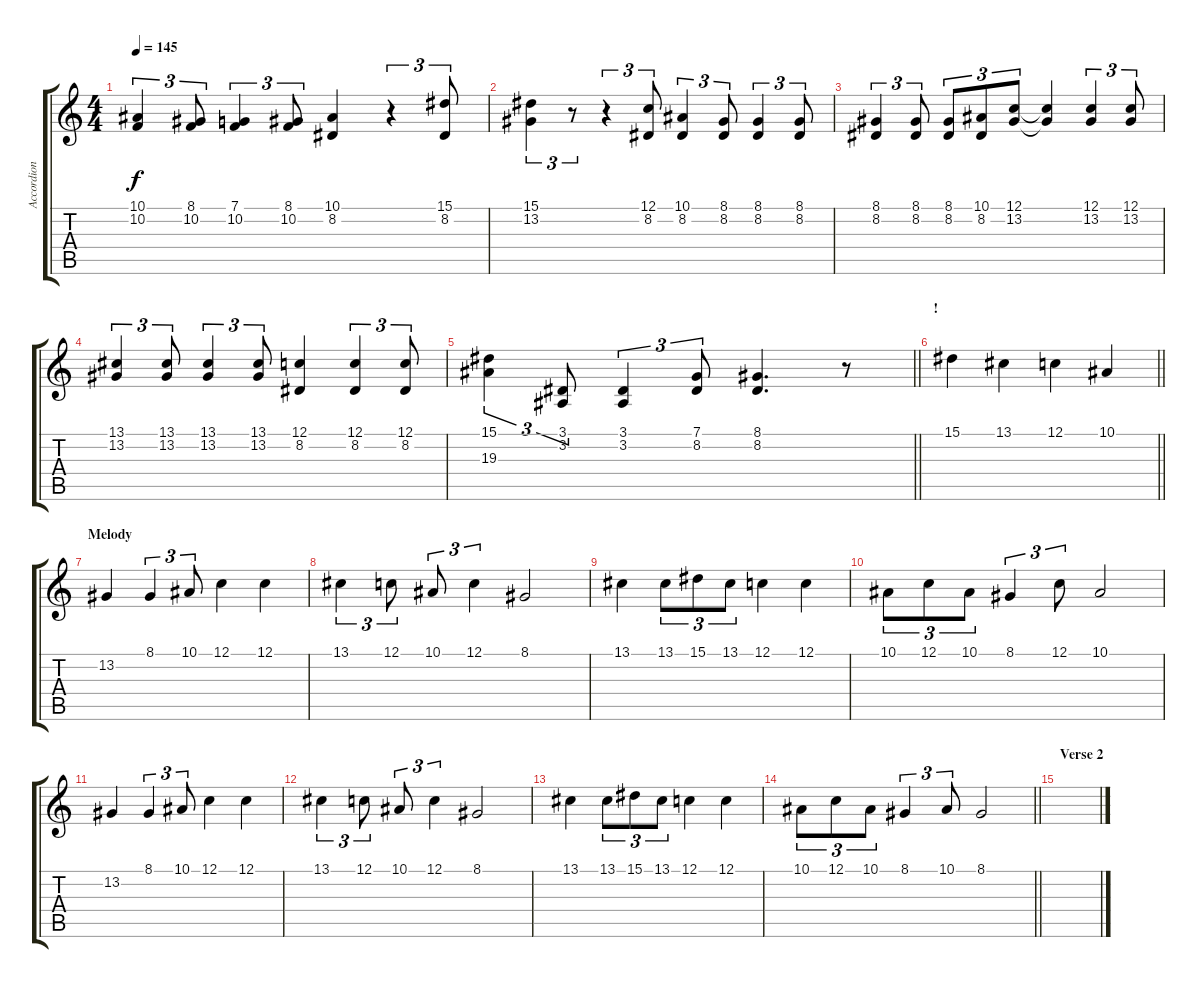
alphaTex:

\track ("Accordion" "Accordion") {instrument accordion}
\staff {score tabs}
\tuning (C4 G3 Eb3 Bb2 F2 C2) {hide}
\ts (4 4)
\tempo 145
\clef g2
\ks c
(10.1 10.2).4{tu (3 2) dy f} (8.1 10.2).8{tu (3 2)} (7.1 10.2).4{tu (3 2)} (8.1 10.2).8{tu (3 2)} (10.1 8.2).4 r.4{tu (3 2)} (15.1 8.2).8{tu (3 2)} |
(15.1 13.2).4{tu (3 2)} r.8{tu (3 2)} r.4{tu (3 2)} (12.1 8.2).8{tu (3 2)} (10.1 8.2).4{tu (3 2)} (8.1 8.2).8{tu (3 2)} (8.1 8.2).4{tu (3 2)} (8.1 8.2).8{tu (3 2)} |
(8.1 8.2).4{tu (3 2)} (8.1 8.2).8{tu (3 2)} (8.1 8.2).8{tu (3 2)} (10.1 8.2).8{tu (3 2)} (12.1 13.2).8{tu (3 2)} (12.1{t} 13.2{t}).4 (12.1 13.2).4{tu (3 2)} (12.1 13.2).8{tu (3 2)} |
(13.1 13.2).4{tu (3 2)} (13.1 13.2).8{tu (3 2)} (13.1 13.2).4{tu (3 2)} (13.1 13.2).8{tu (3 2)} (12.1 8.2).4 (12.1 8.2).4{tu (3 2)} (12.1 8.2).8{tu (3 2)} |
\barLineRight lightlight
(15.1 19.3).4{tu (3 2)} (3.1 3.2).8{tu (3 2)} (3.1 3.2).4{tu (3 2)} (7.1 8.2).8{tu (3 2)} (8.1 8.2).4{d} r.8 |
\section ("" "!")
\barLineRight lightlight
15.1.4 13.1.4 12.1.4 10.1.4 |
\section ("" "Melody")
13.2.4 8.1.4{tu (3 2)} 10.1.8{tu (3 2)} 12.1.4 12.1.4 |
13.1.4{tu (3 2)} 12.1.8{tu (3 2)} 10.1.8{tu (3 2)} 12.1.4{tu (3 2)} 8.1.2 |
13.1.4 13.1.8{tu (3 2)} 15.1.8{tu (3 2)} 13.1.8{tu (3 2)} 12.1.4 12.1.4 |
10.1.8{tu (3 2)} 12.1.8{tu (3 2)} 10.1.8{tu (3 2)} 8.1.4{tu (3 2)} 12.1.8{tu (3 2)} 10.1.2 |
13.2.4 8.1.4{tu (3 2)} 10.1.8{tu (3 2)} 12.1.4 12.1.4 |
13.1.4{tu (3 2)} 12.1.8{tu (3 2)} 10.1.8{tu (3 2)} 12.1.4{tu (3 2)} 8.1.2 |
13.1.4 13.1.8{tu (3 2)} 15.1.8{tu (3 2)} 13.1.8{tu (3 2)} 12.1.4 12.1.4 |
\barLineRight lightlight
10.1.8{tu (3 2)} 12.1.8{tu (3 2)} 10.1.8{tu (3 2)} 8.1.4{tu (3 2)} 10.1.8{tu (3 2)} 8.1.2 |
\section ("" "Verse 2")
